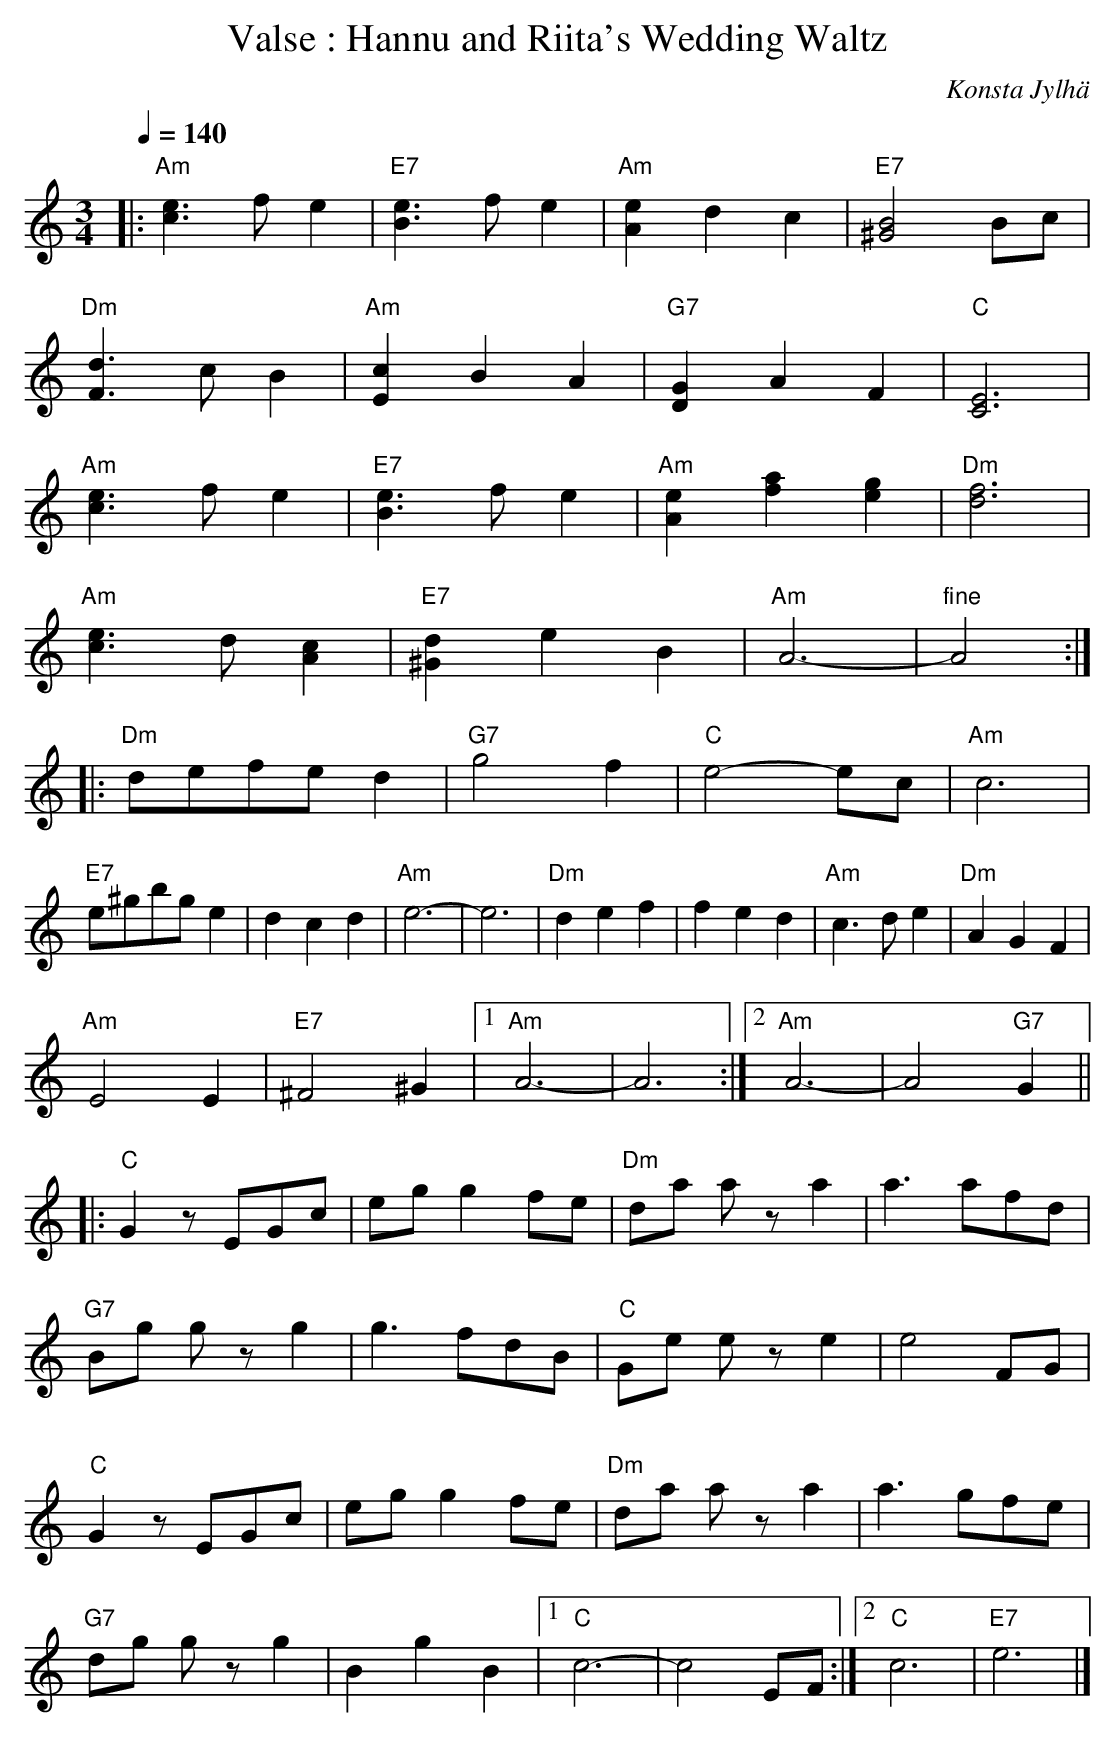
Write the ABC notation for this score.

X:1
T:Valse : Hannu and Riita's Wedding Waltz
C:Konsta Jylh\"a
M:3/4
L:1/4
Q:1/4=140
K:Am
|: "Am"[ec]>fe | "E7"[eB]>fe | "Am"[eA]dc | "E7"[B2^G2]B/c/ |
"Dm"[dF]>cB | "Am"[cE]BA | "G7"[GD]AF | "C"[E3C3] |
"Am"[ec]>fe | "E7"[eB]>fe | "Am"[eA][af][ge] | "Dm"[f3d3] |
"Am"[ec]>d[cA] | "E7"[d^G]eB | "Am"A3- | "fine"A2 :|
|: "Dm"d/e/f/e/d | "G7"g2f | "C"e2-e/c/ | "Am"c3 |
"E7"e/^g/b/g/e | dcd | "Am"e3- | e3 | "Dm"def | fed | "Am"c>de | "Dm"AGF |
"Am"E2E | "E7"^F2^G |1 "Am"A3- | A3 :|2 "Am"A3- | A2"G7"G ||
|: "C"Gz/E/G/c/ | e/g/gf/e/ | "Dm"d/a/ a/z/a | a>af/d/ |
"G7"B/g/ g/z/g | g>fd/B/ | "C"G/e/ e/z/e | e2F/G/ |
"C"Gz/E/G/c/ | e/g/gf/e/ | "Dm"d/a/ a/z/a | a>gf/e/ |
"G7"d/g/ g/z/g | BgB |1 "C"c3- | c2E/F/ :|2 "C"c3 | "E7"e3 |]
